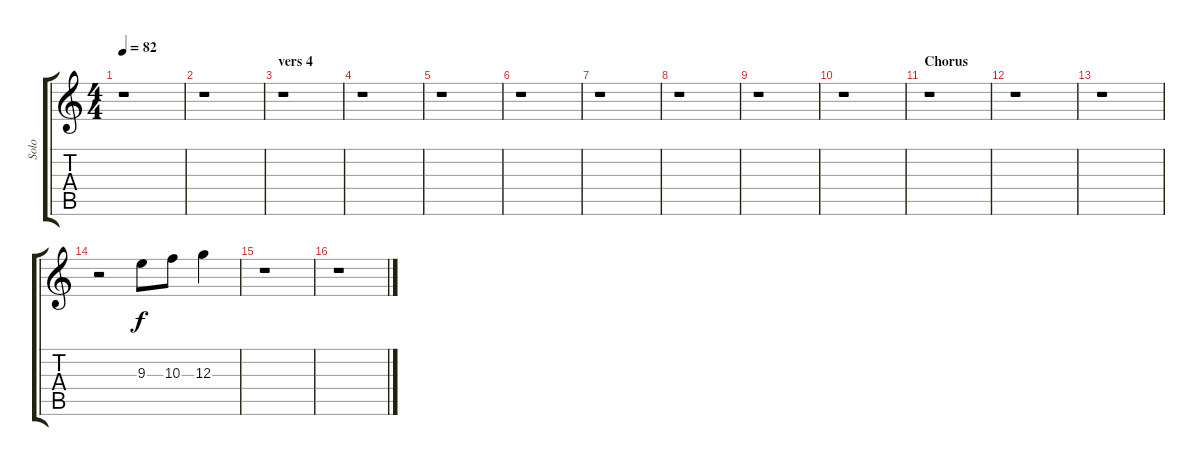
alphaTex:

\track ("Solo" "Solo") {instrument distortionguitar}
\staff {score tabs}
\tuning (E4 B3 G3 D3 A2 E2) {hide}
\ts (4 4)
\tempo 82
\clef g2
\ks c
r.1{dy f} |
r.1 |
\section ("" "vers 4")
r.1 |
r.1 |
r.1 |
r.1 |
r.1 |
r.1 |
r.1 |
r.1 |
\section ("" "Chorus")
r.1 |
r.1 |
r.1 |
r.2 9.3.8 10.3.8 12.3.4 |
r.1 |
r.1
